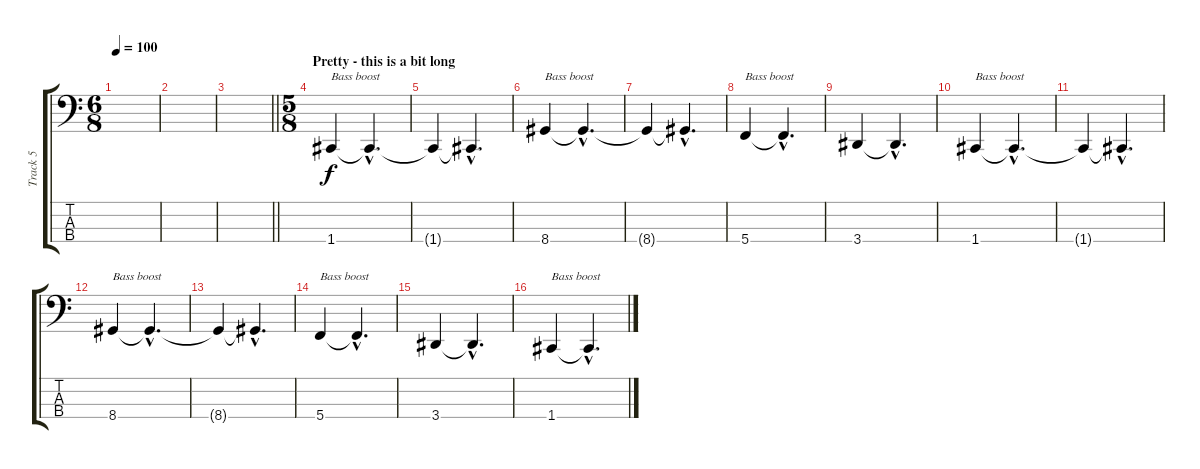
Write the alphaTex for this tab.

\track ("Track 5" "Track 5") {instrument electricbassfinger}
\staff {score tabs}
\tuning (Eb2 Bb1 F1 C1) {hide}
\ts (6 8)
\tempo 100
\clef f4
\ks c
|
|
\barLineRight lightlight
|
\ts (5 8)
\section ("" "Pretty - this is a bit long")
1.4.4{txt "Bass boost" instrument acousticgrandpiano} 1.4{hac t}.4{d} |
1.4{t}.4 1.4{hac t}.4{d} |
8.4.4{txt "Bass boost"} 8.4{hac t}.4{d} |
8.4{t}.4 8.4{hac t}.4{d} |
5.4.4{txt "Bass boost"} 5.4{hac t}.4{d} |
3.4.4 3.4{hac t}.4{d} |
1.4.4{txt "Bass boost"} 1.4{hac t}.4{d} |
1.4{t}.4 1.4{hac t}.4{d} |
8.4.4{txt "Bass boost"} 8.4{hac t}.4{d} |
8.4{t}.4 8.4{hac t}.4{d} |
5.4.4{txt "Bass boost"} 5.4{hac t}.4{d} |
3.4.4 3.4{hac t}.4{d} |
1.4.4{txt "Bass boost"} 1.4{hac t}.4{d}
